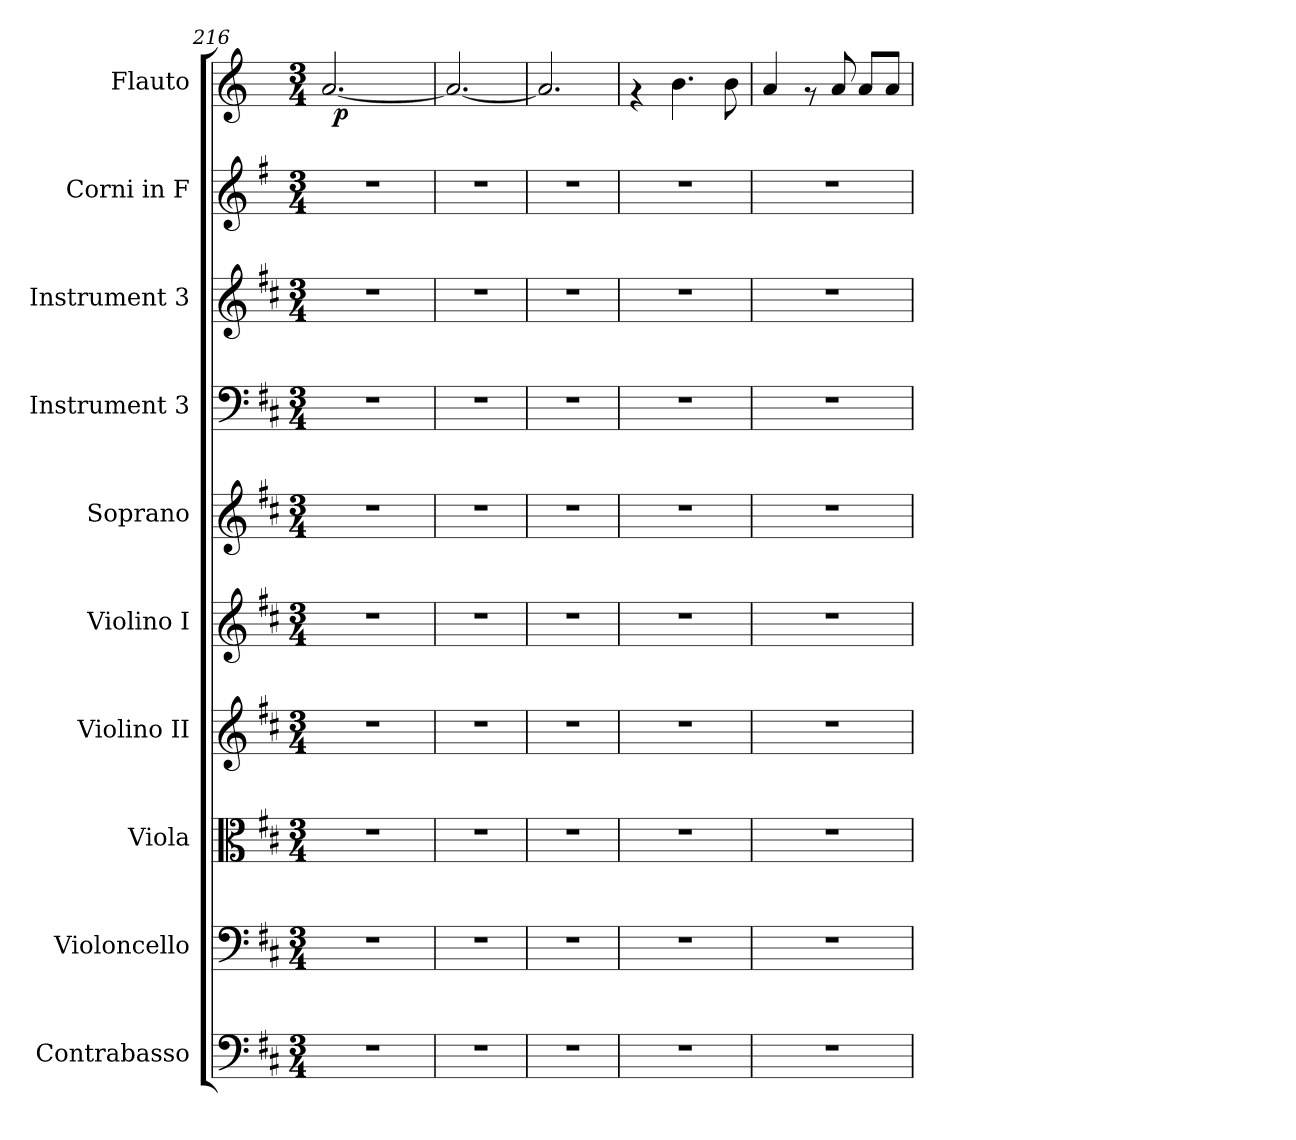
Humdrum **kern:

**kern	**kern	**kern	**kern	**kern	**kern	**kern	**kern	**kern	**kern	**dynam
*part10	*part9	*part8	*part7	*part6	*part5	*part4	*part3	*part2	*part1	*part1
*staff10	*staff9	*staff8	*staff7	*staff6	*staff5	*staff4	*staff3	*staff2	*staff1	*staff1
*I"Contrabasso	*I"Violoncello	*I"Viola	*I"Violino II	*I"Violino I	*I"Soprano	*I"Instrument 3	*I"Instrument 3	*I"Corni in F	*I"Flauto	*
*I'Cb.	*I'Vc.	*I'Vla.	*I'Vln. II	*I'Vln. I	*I'S	*	*	*I'Cor.	*I'Fl.	*
*clefF4	*clefF4	*clefC3	*clefG2	*clefG2	*clefG2	*clefF4	*clefG2	*clefG2	*clefG2	*
*ITrd1c2	*ITrd1c2	*ITrd1c2	*ITrd1c2	*ITrd1c2	*ITrd1c2	*ITrd1c2	*ITrd1c2	*ITrd4c7	*ITrd1c2	*
*k[]	*k[]	*k[]	*k[]	*k[]	*k[]	*k[]	*k[]	*k[]	*k[b-e-]	*
*C:	*C:	*C:	*C:	*C:	*C:	*C:	*C:	*C:	*B-:	*
*M3/4	*M3/4	*M3/4	*M3/4	*M3/4	*M3/4	*M3/4	*M3/4	*M3/4	*M3/4	*
=216	=216	=216	=216	=216	=216	=216	=216	=216	=216	=216
*	*	*	*	*	*	*	*	*	*^	*
2.r	2.r	2.r	2.r	2.r	2.r	2.r	2.r	2.r	[<2.g/	32ryy	.
!	!	!	!	!	!	!	!	!	!	!	!LO:DY:b
.	.	.	.	.	.	.	.	.	.	2ryy	p
.	.	.	.	.	.	.	.	.	.	8..ryy	.
*	*	*	*	*	*	*	*	*	*v	*v	*
!!LO:PB:g=z
=217	=217	=217	=217	=217	=217	=217	=217	=217	=217	=217
2.r	2.r	2.r	2.r	2.r	2.r	2.r	2.r	2.r	2.g/_<	.
=218	=218	=218	=218	=218	=218	=218	=218	=218	=218	=218
2.r	2.r	2.r	2.r	2.r	2.r	2.r	2.r	2.r	2.g/]	.
=219	=219	=219	=219	=219	=219	=219	=219	=219	=219	=219
2.r	2.r	2.r	2.r	2.r	2.r	2.r	2.r	2.r	4rf	.
.	.	.	.	.	.	.	.	.	4.a\	.
.	.	.	.	.	.	.	.	.	8a\	.
=220	=220	=220	=220	=220	=220	=220	=220	=220	=220	=220
2.r	2.r	2.r	2.r	2.r	2.r	2.r	2.r	2.r	4g/	.
.	.	.	.	.	.	.	.	.	8rf	.
.	.	.	.	.	.	.	.	.	8g/	.
.	.	.	.	.	.	.	.	.	8g/L	.
.	.	.	.	.	.	.	.	.	8g/J	.
=	=	=	=	=	=	=	=	=	=	=
*-	*-	*-	*-	*-	*-	*-	*-	*-	*-	*-
